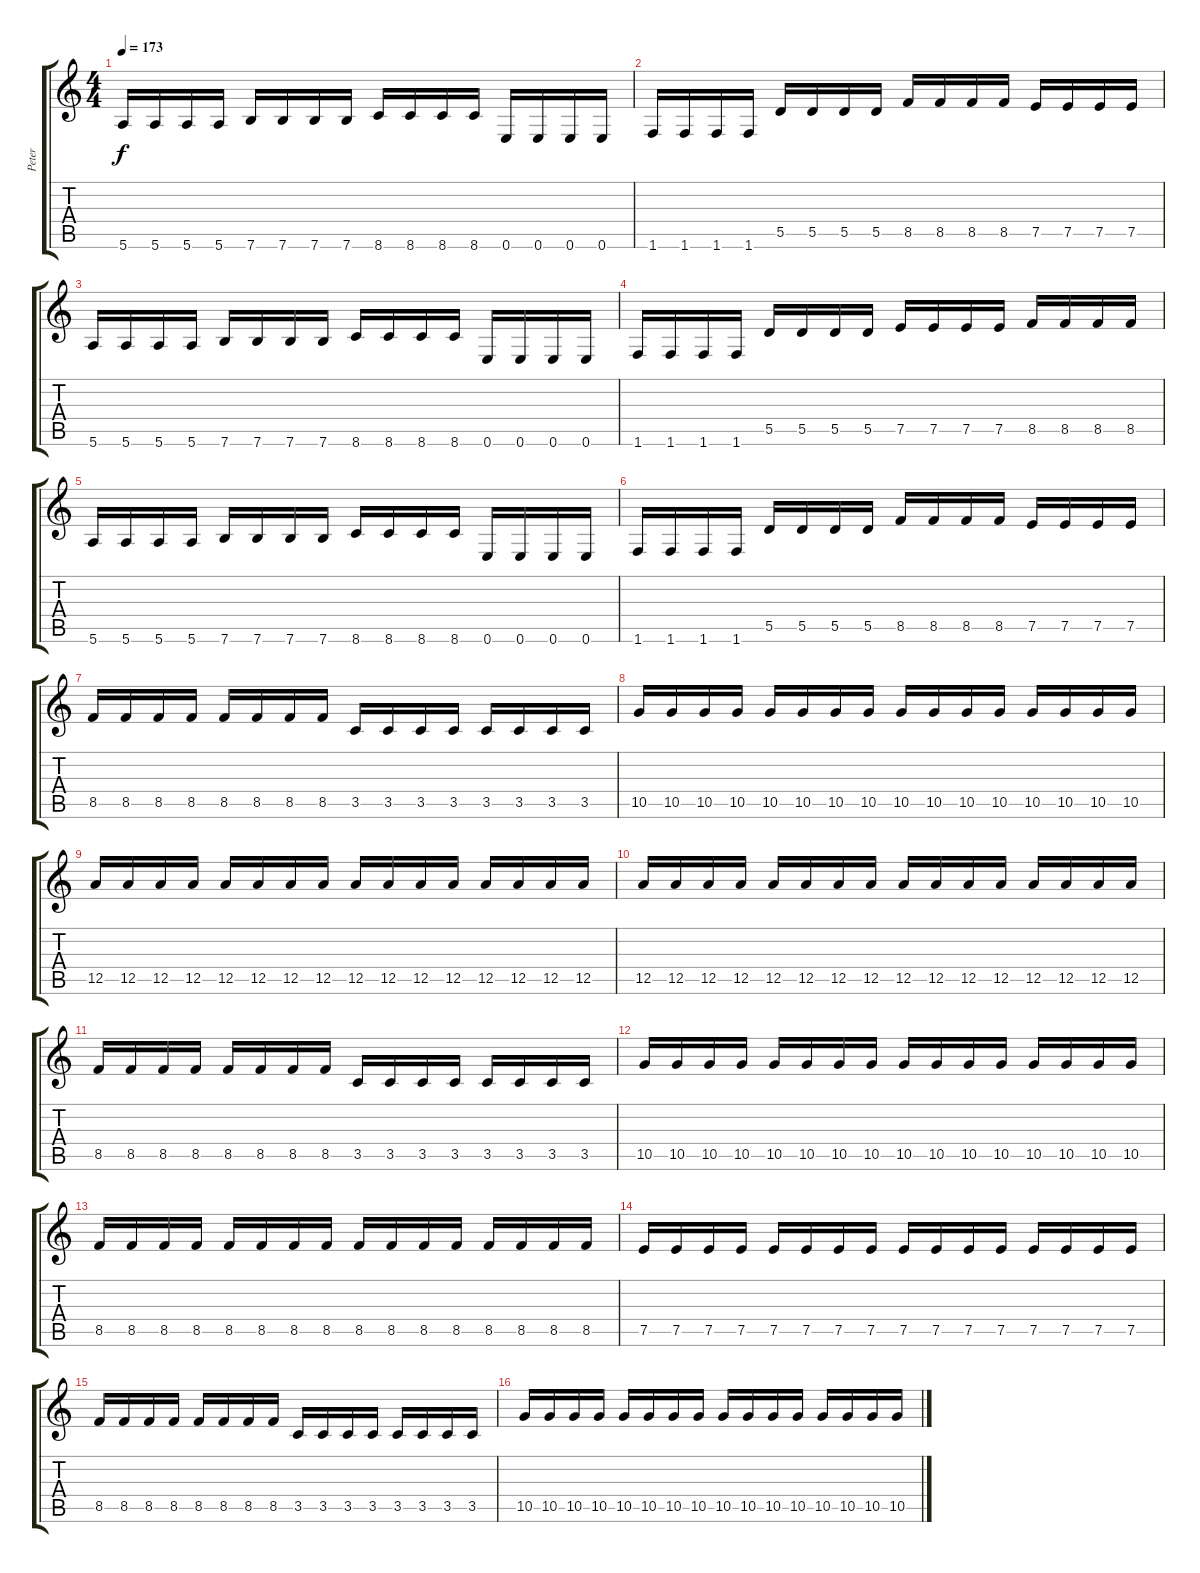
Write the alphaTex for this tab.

\track ("Peter" "Peter") {instrument distortionguitar}
\staff {score tabs}
\tuning (E4 B3 G3 D3 A2 E2) {hide}
\ts (4 4)
\tempo 173
\clef g2
\ks c
5.6.16{dy f} 5.6.16 5.6.16 5.6.16 7.6.16 7.6.16 7.6.16 7.6.16 8.6.16 8.6.16 8.6.16 8.6.16 0.6.16 0.6.16 0.6.16 0.6.16 |
1.6.16 1.6.16 1.6.16 1.6.16 5.5.16 5.5.16 5.5.16 5.5.16 8.5.16 8.5.16 8.5.16 8.5.16 7.5.16 7.5.16 7.5.16 7.5.16 |
5.6.16 5.6.16 5.6.16 5.6.16 7.6.16 7.6.16 7.6.16 7.6.16 8.6.16 8.6.16 8.6.16 8.6.16 0.6.16 0.6.16 0.6.16 0.6.16 |
1.6.16 1.6.16 1.6.16 1.6.16 5.5.16 5.5.16 5.5.16 5.5.16 7.5.16 7.5.16 7.5.16 7.5.16 8.5.16 8.5.16 8.5.16 8.5.16 |
5.6.16 5.6.16 5.6.16 5.6.16 7.6.16 7.6.16 7.6.16 7.6.16 8.6.16 8.6.16 8.6.16 8.6.16 0.6.16 0.6.16 0.6.16 0.6.16 |
1.6.16 1.6.16 1.6.16 1.6.16 5.5.16 5.5.16 5.5.16 5.5.16 8.5.16 8.5.16 8.5.16 8.5.16 7.5.16 7.5.16 7.5.16 7.5.16 |
8.5.16 8.5.16 8.5.16 8.5.16 8.5.16 8.5.16 8.5.16 8.5.16 3.5.16 3.5.16 3.5.16 3.5.16 3.5.16 3.5.16 3.5.16 3.5.16 |
10.5.16 10.5.16 10.5.16 10.5.16 10.5.16 10.5.16 10.5.16 10.5.16 10.5.16 10.5.16 10.5.16 10.5.16 10.5.16 10.5.16 10.5.16 10.5.16 |
12.5.16 12.5.16 12.5.16 12.5.16 12.5.16 12.5.16 12.5.16 12.5.16 12.5.16 12.5.16 12.5.16 12.5.16 12.5.16 12.5.16 12.5.16 12.5.16 |
12.5.16 12.5.16 12.5.16 12.5.16 12.5.16 12.5.16 12.5.16 12.5.16 12.5.16 12.5.16 12.5.16 12.5.16 12.5.16 12.5.16 12.5.16 12.5.16 |
8.5.16 8.5.16 8.5.16 8.5.16 8.5.16 8.5.16 8.5.16 8.5.16 3.5.16 3.5.16 3.5.16 3.5.16 3.5.16 3.5.16 3.5.16 3.5.16 |
10.5.16 10.5.16 10.5.16 10.5.16 10.5.16 10.5.16 10.5.16 10.5.16 10.5.16 10.5.16 10.5.16 10.5.16 10.5.16 10.5.16 10.5.16 10.5.16 |
8.5.16 8.5.16 8.5.16 8.5.16 8.5.16 8.5.16 8.5.16 8.5.16 8.5.16 8.5.16 8.5.16 8.5.16 8.5.16 8.5.16 8.5.16 8.5.16 |
7.5.16 7.5.16 7.5.16 7.5.16 7.5.16 7.5.16 7.5.16 7.5.16 7.5.16 7.5.16 7.5.16 7.5.16 7.5.16 7.5.16 7.5.16 7.5.16 |
8.5.16 8.5.16 8.5.16 8.5.16 8.5.16 8.5.16 8.5.16 8.5.16 3.5.16 3.5.16 3.5.16 3.5.16 3.5.16 3.5.16 3.5.16 3.5.16 |
10.5.16 10.5.16 10.5.16 10.5.16 10.5.16 10.5.16 10.5.16 10.5.16 10.5.16 10.5.16 10.5.16 10.5.16 10.5.16 10.5.16 10.5.16 10.5.16
